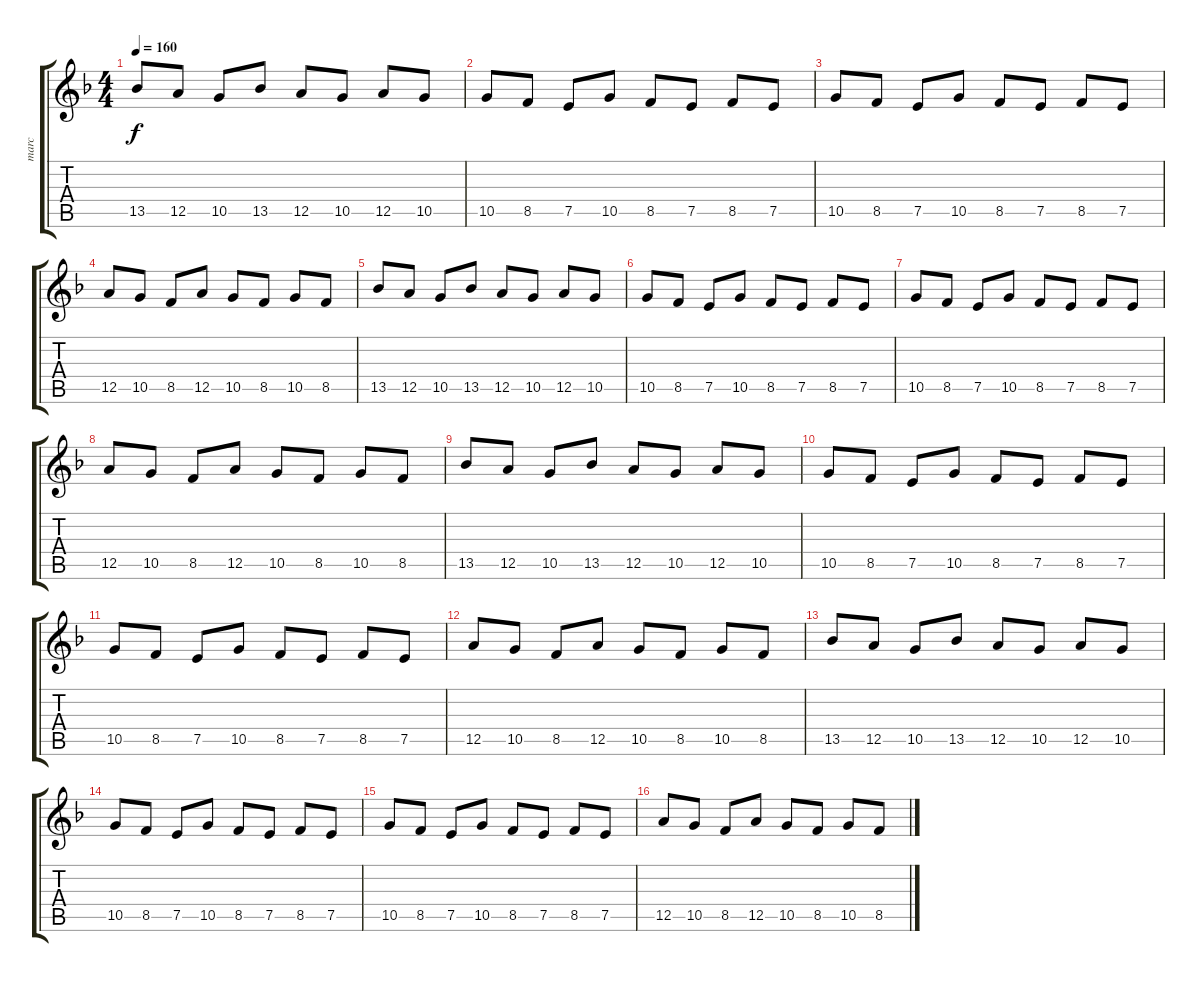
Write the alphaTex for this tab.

\track ("marc" "marc") {instrument distortionguitar}
\staff {score tabs}
\tuning (E4 B3 G3 D3 A2 D2) {hide}
\ts (4 4)
\tempo 160
\clef g2
\ks f
13.5.8{dy f} 12.5.8 10.5.8 13.5.8 12.5.8 10.5.8 12.5.8 10.5.8 |
10.5.8 8.5.8 7.5.8 10.5.8 8.5.8 7.5.8 8.5.8 7.5.8 |
10.5.8 8.5.8 7.5.8 10.5.8 8.5.8 7.5.8 8.5.8 7.5.8 |
12.5.8 10.5.8 8.5.8 12.5.8 10.5.8 8.5.8 10.5.8 8.5.8 |
13.5.8 12.5.8 10.5.8 13.5.8 12.5.8 10.5.8 12.5.8 10.5.8 |
10.5.8 8.5.8 7.5.8 10.5.8 8.5.8 7.5.8 8.5.8 7.5.8 |
10.5.8 8.5.8 7.5.8 10.5.8 8.5.8 7.5.8 8.5.8 7.5.8 |
12.5.8 10.5.8 8.5.8 12.5.8 10.5.8 8.5.8 10.5.8 8.5.8 |
13.5.8 12.5.8 10.5.8 13.5.8 12.5.8 10.5.8 12.5.8 10.5.8 |
10.5.8 8.5.8 7.5.8 10.5.8 8.5.8 7.5.8 8.5.8 7.5.8 |
10.5.8 8.5.8 7.5.8 10.5.8 8.5.8 7.5.8 8.5.8 7.5.8 |
12.5.8 10.5.8 8.5.8 12.5.8 10.5.8 8.5.8 10.5.8 8.5.8 |
13.5.8 12.5.8 10.5.8 13.5.8 12.5.8 10.5.8 12.5.8 10.5.8 |
10.5.8 8.5.8 7.5.8 10.5.8 8.5.8 7.5.8 8.5.8 7.5.8 |
10.5.8 8.5.8 7.5.8 10.5.8 8.5.8 7.5.8 8.5.8 7.5.8 |
12.5.8 10.5.8 8.5.8 12.5.8 10.5.8 8.5.8 10.5.8 8.5.8
